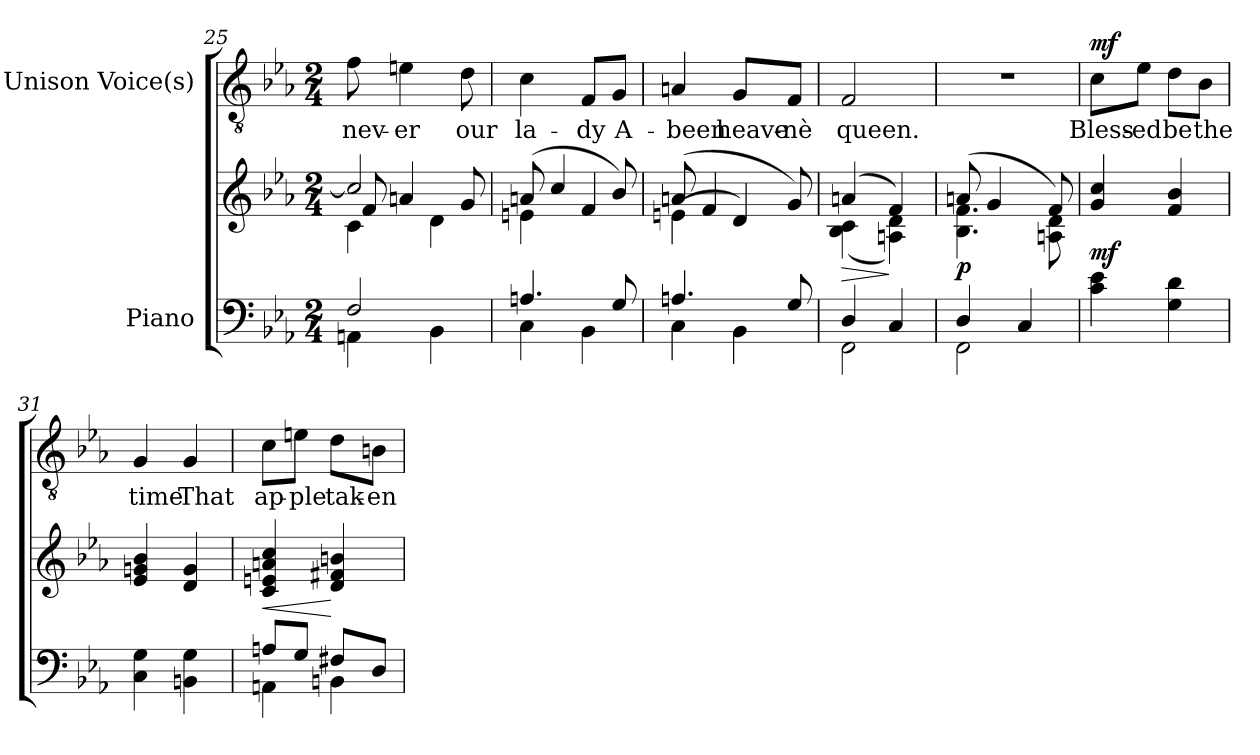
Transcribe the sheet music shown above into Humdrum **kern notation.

**kern	**kern	**dynam	**kern	**text	**dynam
*part2	*part2	*part2	*part1	*part1	*part1
*staff3	*staff2	*staff2/3	*staff1	*staff1	*staff1
*I"Piano	*	*	*I"Unison  Voice(s)	*	*
*clefF4	*clefG2	*	*clefGv2	*	*
*k[b-e-a-]	*k[b-e-a-]	*	*k[b-e-a-]	*	*
*E-:	*E-:	*	*E-:	*	*
*M2/4	*M2/4	*	*M2/4	*	*
=25	=25	=25	=25	=25	=25
*^	*^	*	*	*	*
*	*	*	*^	*	*	*	*
!	!	!	!	!	!	!	!LO:LY:b:color=#000000	!
2Fi/	4AAni\	2cci/]	4ci\	8fi/	.	8fi\	nev-	.
!	!	!	!	!	!	!	!LO:LY:b:color=#000000	!
.	.	.	.	4ani/	.	4eni\	-er	.
.	4BB-i\	.	4di\	.	.	.	.	.
!	!	!	!	!	!	!	!LO:LY:b:color=#000000	!
.	.	.	.	8gi/	.	8di\	our	.
*	*	*	*v	*v	*	*	*	*
=26	=26	=26	=26	=26	=26	=26	=26
*	*	*	*^	*	*	*	*
!	!	!	!	!	!	!	!LO:LY:b:color=#000000	!
*	*	*	*v	*v	*	*	*	*
4.Ani/	4Ci\	(8ani/	4eni\	.	4ci\	la-	.
.	.	4cci/	.	.	.	.	.
!	!	!	!	!	!	!LO:LY:b:color=#000000	!
.	4BB-i\	.	4fi/	.	8Fi/L	-dy	.
!	!	!	!	!	!	!LO:LY:b:color=#000000	!
8Gi/	.	8b-i/)	.	.	8Gi/J	A-	.
!!LO:PB:g=z
=27	=27	=27	=27	=27	=27	=27	=27
!	!	!	!	!	!	!LO:LY:b:color=#000000	!
4.Ani/	4Ci\	(8ani/	(4eni\	.	4Ani/	-been	.
.	.	4fi/	.	.	.	.	.
!	!	!	!	!	!	!LO:LY:b:color=#000000	!
.	4BB-i\	.	4di/)	.	8Gi/L	heave-	.
!	!	!	!	!	!	!LO:LY:b:color=#000000	!
8Gi/	.	8gi/)	.	.	8Fi/J	-nè	.
=28	=28	=28	=28	=28	=28	=28	=28
!	!	!	!	!LO:HP:b	!	!	!
!	!	!	!	!	!	!LO:LY:b:color=#000000	!
4Di/	2FFi\	(4ani/	(4B-i\ 4ci	>	2Fi/	queen.	.
4Ci/	.	4fi/)	4Ani\ 4di)	]	.	.	.
=29	=29	=29	=29	=29	=29	=29	=29
!	!	!	!	!	!LO:N:vis=1	!	!
4Di/	2FFi\	(8ani/	4.B-i\ 4.fi	p	2r	.	.
.	.	4gi/	.	.	.	.	.
4Ci/	.	.	.	.	.	.	.
.	.	8fi/)	8Ani\ 8di	.	.	.	.
*v	*v	*	*	*	*	*	*
*	*v	*v	*	*	*	*
=30	=30	=30	=30	=30	=30
*	*^	*	*	*	*
!	!	!	!	!	!LO:LY:b:color=#000000	!
*	*v	*v	*	*	*	*
4ci\ 4e-i	4gi/ 4cci	mf	8ci\L	Bless-	mf
!	!	!	!	!LO:LY:b:color=#000000	!
.	.	.	8e-i\J	-ed	.
!	!	!	!	!LO:LY:b:color=#000000	!
4Gi\ 4di	4fi/ 4b-i	.	8di\L	be	.
!	!	!	!	!LO:LY:b:color=#000000	!
.	.	.	8B-i\J	the	.
=31	=31	=31	=31	=31	=31
!	!	!	!	!LO:LY:b:color=#000000	!
4Ci\ 4Gi	4e-i/ 4gni 4b-i	.	4Gi/	time	.
!	!	!	!	!LO:LY:b:color=#000000	!
4BBni\ 4Gi	4di/ 4gi	.	4Gi/	That	.
=32	=32	=32	=32	=32	=32
*^	*	*	*	*	*
!	!	!	!LO:HP:b	!	!	!
!	!	!	!	!	!LO:LY:b:color=#000000	!
8Ani/L	4AAni\	4ci/ 4eni 4ani 4cci	<	8ci\L	ap-	.
!	!	!	!	!	!LO:LY:b:color=#000000	!
8Gi/J	.	.	.	8eni\J	-ple	.
!	!	!	!	!	!LO:LY:b:color=#000000	!
8F#Xi/L	4BBni\	4di/ 4f#Xi 4bni	[	8di\L	tak-	.
!	!	!	!	!	!LO:LY:b:color=#000000	!
8Di/J	.	.	.	8Bni\J	-en	.
*v	*v	*	*	*	*	*
=	=	=	=	=	=
*-	*-	*-	*-	*-	*-
